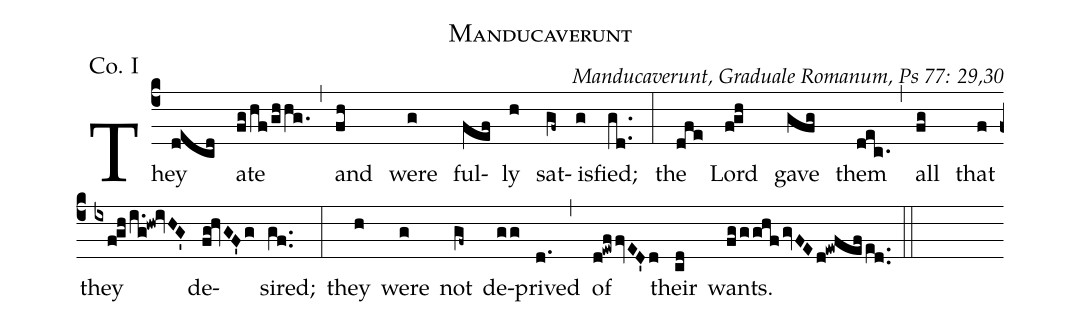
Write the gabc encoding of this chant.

name: Manducaverunt;
office-part: Communio;
mode: 1;
commentary: Manducaverunt, Graduale Romanum, Ps 77: 29,30;
annotation: Co. I;
%%
(c4)They(decd) ate(fg/hf/ghhg.) (,) and(fh) were(g) ful(fef)ly(h) sat(gf~)is(g)fied;(gd..) (:)
the(dfe) Lord(fgh) gave(gfg) them(dec.) (,) all(fg) that(f)
they(ixfghi.g!hw!ivHG') de(fg!hvGF'g)sired;(gf..) (:)
they(h) were(g) not(gf~) de(gg)prived(d.) (,) of(d!ewffvED'd) their(cd) wants.(fggghfgvFEd!ewfef/ed..) (::)
